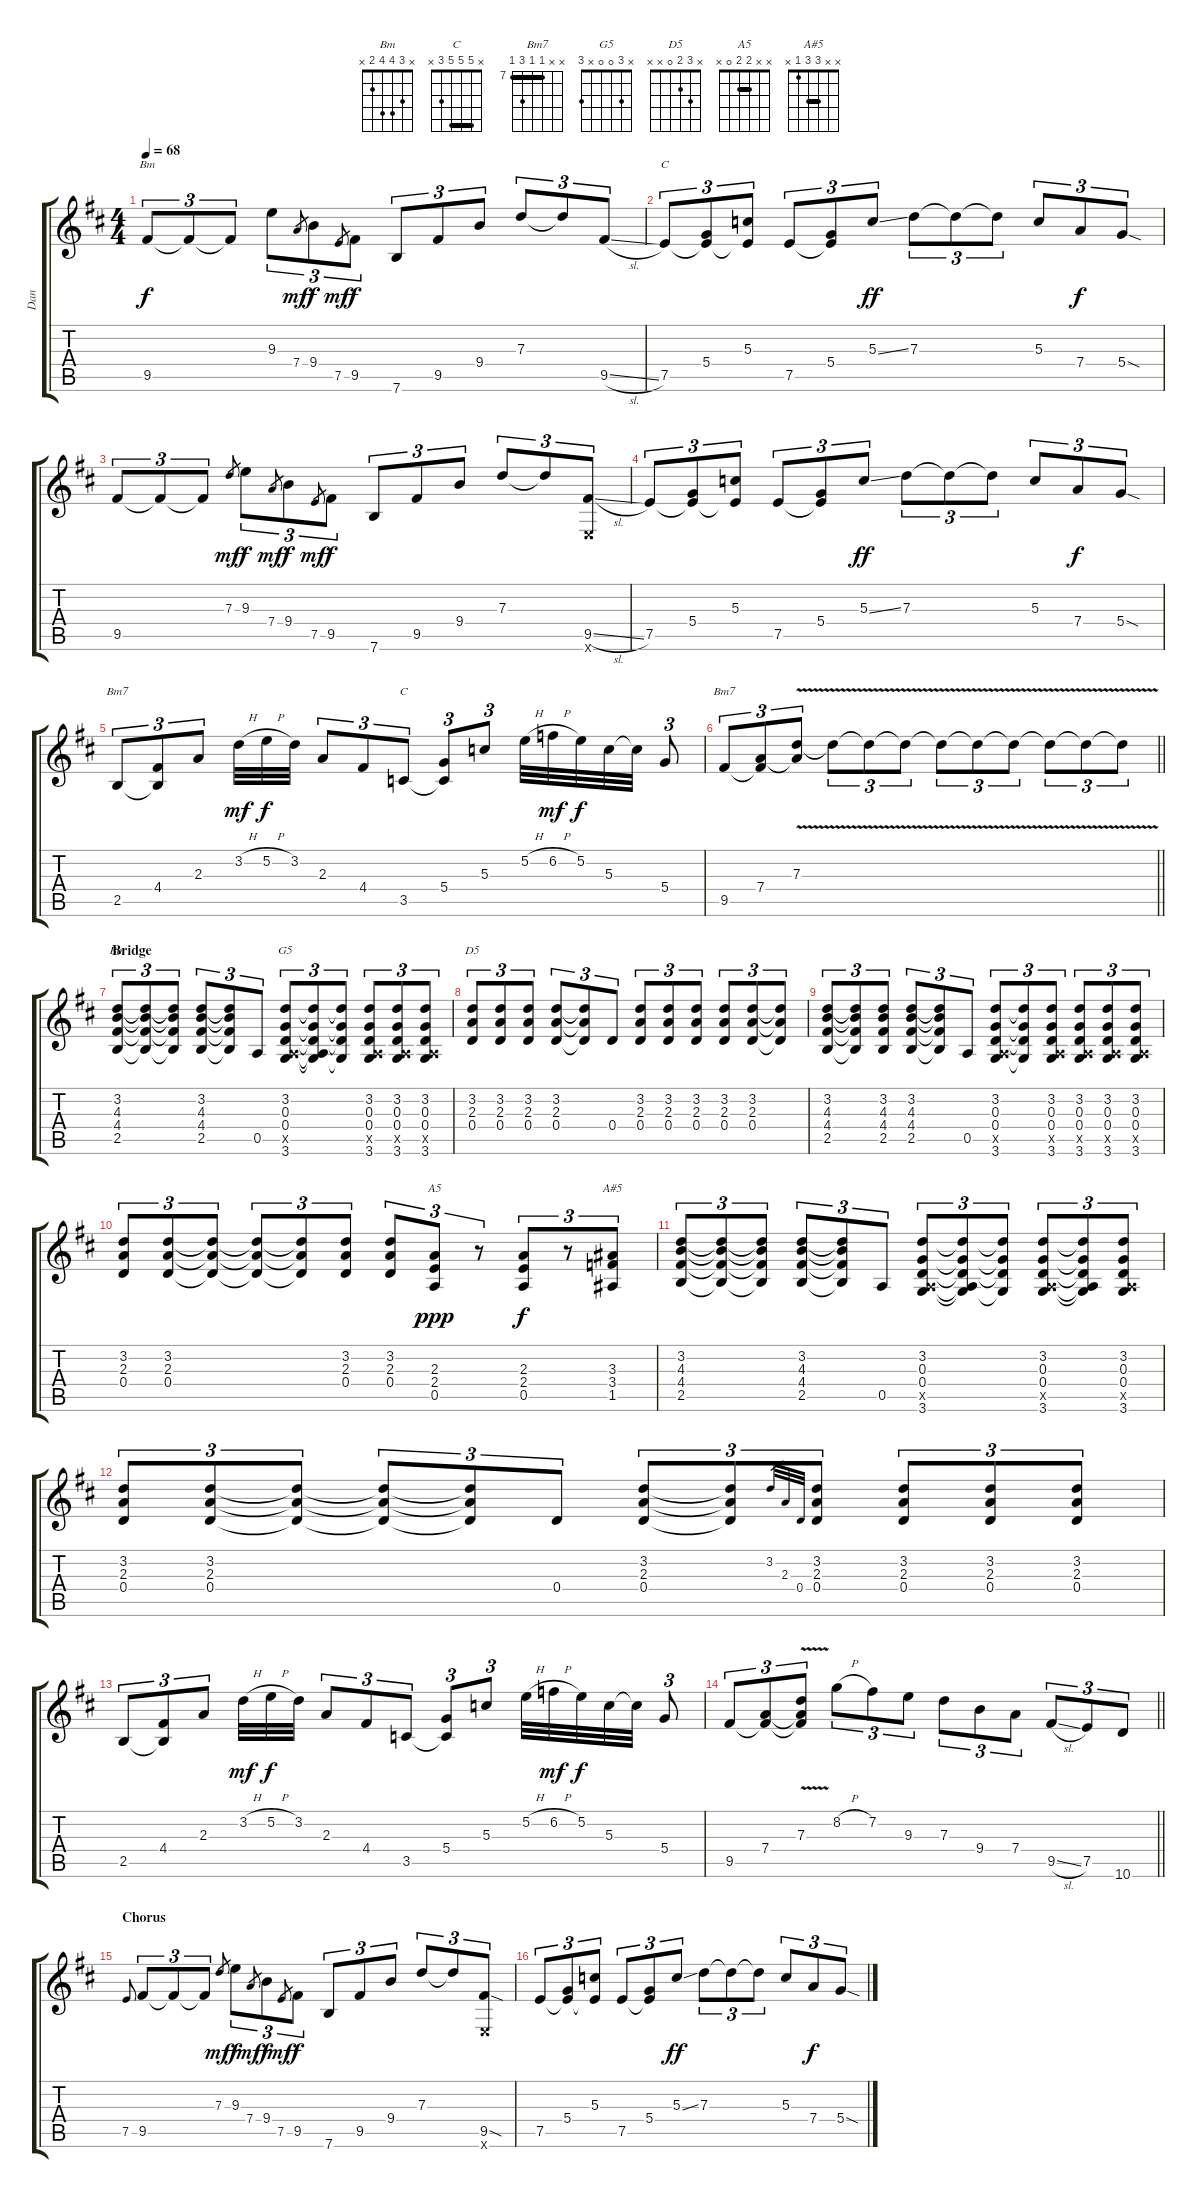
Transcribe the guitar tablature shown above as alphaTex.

\track ("Dan" "Dan") {instrument distortionguitar}
\staff {score tabs}
\tuning (E4 B3 G3 D3 A2 E2) {hide}
\chord ("Bm" x x 7 9 9 7) {firstfret 7 barre 7}
\chord ("C" x x 5 5 7 8) {firstfret 5 barre 5}
\chord ("Bm7" x 3 2 4 2 x) {barre 2}
\chord ("C" x 5 5 5 3 x) {barre 5}
\chord ("Bm7" x x 7 7 9 7) {firstfret 7 barre 7}
\chord ("Bm" x 3 4 4 2 x)
\chord ("G5" x 3 0 0 x 3)
\chord ("D5" x 3 2 0 x x)
\chord ("A5" x x 2 2 0 x) {barre 2}
\chord ("A#5" x x 3 3 1 x) {barre 3}
\ts (4 4)
\tempo 68
\clef g2
\ks d
9.5.8{tu (3 2) ch "Bm" dy f} 9.5{t}.8{tu (3 2)} 9.5{t}.8{tu (3 2)} 9.3.8{tu (3 2)} 7.4.8{gr dy mf} 9.4.8{tu (3 2) dy f} 7.5.8{gr dy mf} 9.5.8{tu (3 2) dy f} 7.6.8{tu (3 2)} 9.5.8{tu (3 2)} 9.4.8{tu (3 2)} 7.3.8{tu (3 2)} 7.3{t}.8{tu (3 2)} 9.5{sl}.8{tu (3 2)} |
7.5.8{tu (3 2) ch "C"} (5.4 7.5{t}).8{tu (3 2)} (5.3 7.5{t}).8{tu (3 2)} 7.5.8{tu (3 2)} (5.4 7.5{t}).8{tu (3 2)} 5.3{ss}.8{tu (3 2) dy ff} 7.3.8{tu (3 2)} 7.3{t}.8{tu (3 2)} 7.3{t}.8{tu (3 2)} 5.3.8{tu (3 2)} 7.4.8{tu (3 2) dy f} 5.4{sod}.8{tu (3 2)} |
9.5.8{tu (3 2)} 9.5{t}.8{tu (3 2)} 9.5{t}.8{tu (3 2)} 7.3.8{gr dy mf} 9.3.8{tu (3 2) dy f} 7.4.8{gr dy mf} 9.4.8{tu (3 2) dy f} 7.5.8{gr dy mf} 9.5.8{tu (3 2) dy f} 7.6.8{tu (3 2)} 9.5.8{tu (3 2)} 9.4.8{tu (3 2)} 7.3.8{tu (3 2)} 7.3{t}.8{tu (3 2)} (9.5{sl} 0.6{x}).8{tu (3 2)} |
7.5.8{tu (3 2)} (5.4 7.5{t}).8{tu (3 2)} (5.3 7.5{t}).8{tu (3 2)} 7.5.8{tu (3 2)} (5.4 7.5{t}).8{tu (3 2)} 5.3{ss}.8{tu (3 2) dy ff} 7.3.8{tu (3 2)} 7.3{t}.8{tu (3 2)} 7.3{t}.8{tu (3 2)} 5.3.8{tu (3 2)} 7.4.8{tu (3 2) dy f} 5.4{sod}.8{tu (3 2)} |
2.5.8{tu (3 2) ch "Bm7"} (4.4 2.5{t}).8{tu (3 2)} 2.3.8{tu (3 2)} 3.2{h}.32{dy mf} 5.2{h}.32{dy f} 3.2.32 2.3.8{tu (3 2)} 4.4.8{tu (3 2)} 3.5.8{tu (3 2) ch "C"} (5.4 3.5{t}).8{tu (3 2)} 5.3.8{tu (3 2)} 5.2{h}.32 6.2{h}.32{dy mf} 5.2.32{dy f} 5.3.32 5.3{t}.32 5.4.8{tu (3 2)} |
\barLineRight lightlight
9.5.8{tu (3 2) ch "Bm7"} (7.4 9.5{t}).8{tu (3 2)} (7.3{v} 7.4{t}).8{tu (3 2)} 7.3{v t}.8{tu (3 2)} 7.3{v t}.8{tu (3 2)} 7.3{v t}.8{tu (3 2)} 7.3{v t}.8{tu (3 2)} 7.3{v t}.8{tu (3 2)} 7.3{v t}.8{tu (3 2)} 7.3{v t}.8{tu (3 2)} 7.3{v t}.8{tu (3 2)} 7.3{v t}.8{tu (3 2)} |
\section ("" "Bridge")
(3.2 4.3 4.4 2.5).8{tu (3 2) ch "Bm"} (3.2{t} 4.3{t} 4.4{t} 2.5{t}).8{tu (3 2)} (3.2{t} 4.3{t} 4.4{t} 2.5{t}).8{tu (3 2)} (3.2 4.3 4.4 2.5).8{tu (3 2)} (3.2{t} 4.3{t} 4.4{t} 2.5{t}).8{tu (3 2)} 0.5.8{tu (3 2)} (3.2 0.3 0.4 0.5{x} 3.6).8{tu (3 2) ch "G5"} (3.2{t} 0.3{t} 0.4{t} 0.5{t} 3.6{t}).8{tu (3 2)} (3.2{t} 0.3{t} 0.4{t} 3.6{t}).8{tu (3 2)} (3.2 0.3 0.4 0.5{x} 3.6).8{tu (3 2)} (3.2 0.3 0.4 0.5{x} 3.6).8{tu (3 2)} (3.2 0.3 0.4 0.5{x} 3.6).8{tu (3 2)} |
(3.2 2.3 0.4).8{tu (3 2) ch "D5"} (3.2 2.3 0.4).8{tu (3 2)} (3.2 2.3 0.4).8{tu (3 2)} (3.2 2.3 0.4).8{tu (3 2)} (3.2{t} 2.3{t} 0.4{t}).8{tu (3 2)} 0.4.8{tu (3 2)} (3.2 2.3 0.4).8{tu (3 2)} (3.2 2.3 0.4).8{tu (3 2)} (3.2 2.3 0.4).8{tu (3 2)} (3.2 2.3 0.4).8{tu (3 2)} (3.2 2.3 0.4).8{tu (3 2)} (3.2{t} 2.3{t} 0.4{t}).8{tu (3 2)} |
(3.2 4.3 4.4 2.5).8{tu (3 2)} (3.2{t} 4.3{t} 4.4{t} 2.5{t}).8{tu (3 2)} (3.2 4.3 4.4 2.5).8{tu (3 2)} (3.2 4.3 4.4 2.5).8{tu (3 2)} (3.2{t} 4.3{t} 4.4{t} 2.5{t}).8{tu (3 2)} 0.5.8{tu (3 2)} (3.2 0.3 0.4 0.5{x} 3.6).8{tu (3 2)} (3.2{t} 0.3{t} 0.4{t} 3.6{t}).8{tu (3 2)} (3.2 0.3 0.4 0.5{x} 3.6).8{tu (3 2)} (3.2 0.3 0.4 0.5{x} 3.6).8{tu (3 2)} (3.2 0.3 0.4 0.5{x} 3.6).8{tu (3 2)} (3.2 0.3 0.4 0.5{x} 3.6).8{tu (3 2)} |
(3.2 2.3 0.4).8{tu (3 2)} (3.2 2.3 0.4).8{tu (3 2)} (3.2{t} 2.3{t} 0.4{t}).8{tu (3 2)} (3.2{t} 2.3{t} 0.4{t}).8{tu (3 2)} (3.2{t} 2.3{t} 0.4{t}).8{tu (3 2)} (3.2 2.3 0.4).8{tu (3 2)} (3.2 2.3 0.4).8{tu (3 2)} (2.3 2.4 0.5).8{tu (3 2) ch "A5" dy ppp} r.8{tu (3 2)} (2.3 2.4 0.5).8{tu (3 2) dy f} r.8{tu (3 2)} (3.3 3.4 1.5).8{tu (3 2) ch "A#5"} |
(3.2 4.3 4.4 2.5).8{tu (3 2)} (3.2{t} 4.3{t} 4.4{t} 2.5{t}).8{tu (3 2)} (3.2{t} 4.3{t} 4.4{t} 2.5{t}).8{tu (3 2)} (3.2 4.3 4.4 2.5).8{tu (3 2)} (3.2{t} 4.3{t} 4.4{t} 2.5{t}).8{tu (3 2)} 0.5.8{tu (3 2)} (3.2 0.3 0.4 0.5{x} 3.6).8{tu (3 2)} (3.2{t} 0.3{t} 0.4{t} 0.5{t} 3.6{t}).8{tu (3 2)} (3.2{t} 0.3{t} 0.4{t} 3.6{t}).8{tu (3 2)} (3.2 0.3 0.4 0.5{x} 3.6).8{tu (3 2)} (3.2{t} 0.3{t} 0.4{t} 0.5{t} 3.6{t}).8{tu (3 2)} (3.2 0.3 0.4 0.5{x} 3.6).8{tu (3 2)} |
(3.2 2.3 0.4).8{tu (3 2)} (3.2 2.3 0.4).8{tu (3 2)} (3.2{t} 2.3{t} 0.4{t}).8{tu (3 2)} (3.2{t} 2.3{t} 0.4{t}).8{tu (3 2)} (3.2{t} 2.3{t} 0.4{t}).8{tu (3 2)} 0.4.8{tu (3 2)} (3.2 2.3 0.4).8{tu (3 2)} (3.2{t} 2.3{t} 0.4{t}).8{tu (3 2)} 3.2.32{gr} 2.3.32{gr} 0.4.32{gr} (3.2 2.3 0.4).8{tu (3 2)} (3.2 2.3 0.4).8{tu (3 2)} (3.2 2.3 0.4).8{tu (3 2)} (3.2 2.3 0.4).8{tu (3 2)} |
2.5.8{tu (3 2)} (4.4 2.5{t}).8{tu (3 2)} 2.3.8{tu (3 2)} 3.2{h}.32{dy mf} 5.2{h}.32{dy f} 3.2.32 2.3.8{tu (3 2)} 4.4.8{tu (3 2)} 3.5.8{tu (3 2)} (5.4 3.5{t}).8{tu (3 2)} 5.3.8{tu (3 2)} 5.2{h}.32 6.2{h}.32{dy mf} 5.2.32{dy f} 5.3.32 5.3{t}.32 5.4.8{tu (3 2)} |
\barLineRight lightlight
9.5.8{tu (3 2)} (7.4 9.5{t}).8{tu (3 2)} (7.3{v} 7.4{t} 9.5{t}).8{tu (3 2)} 8.2{h}.8{tu (3 2)} 7.2.8{tu (3 2)} 9.3.8{tu (3 2)} 7.3.8{tu (3 2)} 9.4.8{tu (3 2)} 7.4.8{tu (3 2)} 9.5{sl}.8{tu (3 2)} 7.5.8{tu (3 2)} 10.6.8{tu (3 2)} |
\section ("" "Chorus")
7.5.8{gr onbeat} 9.5.8{tu (3 2)} 9.5{t}.8{tu (3 2)} 9.5{t}.8{tu (3 2)} 7.3.8{gr dy mf} 9.3.8{tu (3 2) dy f} 7.4.8{gr dy mf} 9.4.8{tu (3 2) dy f} 7.5.8{gr dy mf} 9.5.8{tu (3 2) dy f} 7.6.8{tu (3 2)} 9.5.8{tu (3 2)} 9.4.8{tu (3 2)} 7.3.8{tu (3 2)} 7.3{t}.8{tu (3 2)} (9.5{sod} 0.6{x}).8{tu (3 2)} |
7.5.8{tu (3 2)} (5.4 7.5{t}).8{tu (3 2)} (5.3 7.5{t}).8{tu (3 2)} 7.5.8{tu (3 2)} (5.4 7.5{t}).8{tu (3 2)} 5.3{ss}.8{tu (3 2) dy ff} 7.3.8{tu (3 2)} 7.3{t}.8{tu (3 2)} 7.3{t}.8{tu (3 2)} 5.3.8{tu (3 2)} 7.4.8{tu (3 2) dy f} 5.4{sod}.8{tu (3 2)}
